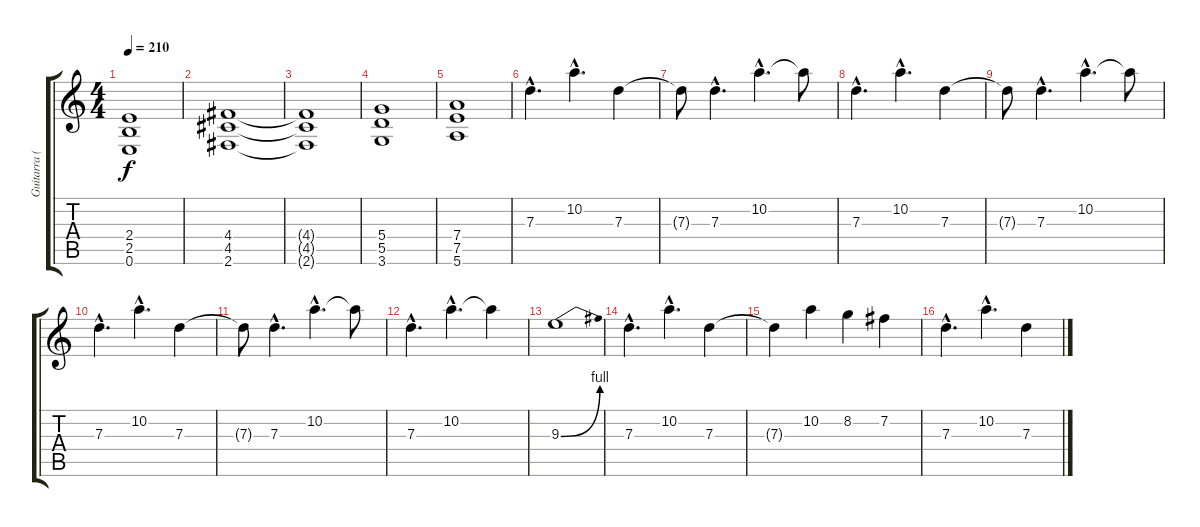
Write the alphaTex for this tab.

\track ("Guitarra (Mariano)" "Guitarra (") {instrument distortionguitar}
\staff {score tabs}
\tuning (E4 B3 G3 D3 A2 E2) {hide}
\ts (4 4)
\tempo 210
\clef g2
\ks c
(2.4{t} 2.5{t} 0.6{t}).1{dy f} |
(4.4 4.5 2.6).1 |
(4.4{t} 4.5{t} 2.6{t}).1 |
(5.4 5.5 3.6).1 |
(7.4 7.5 5.6).1 |
7.3{hac}.4{d} 10.2{hac}.4{d} 7.3.4 |
7.3{t}.8 7.3{hac}.4{d} 10.2{hac}.4{d} 10.2{t}.8 |
7.3{hac}.4{d} 10.2{hac}.4{d} 7.3.4 |
7.3{t}.8 7.3{hac}.4{d} 10.2{hac}.4{d} 10.2{t}.8 |
7.3{hac}.4{d} 10.2{hac}.4{d} 7.3.4 |
7.3{t}.8 7.3{hac}.4{d} 10.2{hac}.4{d} 10.2{t}.8 |
7.3{hac}.4{d} 10.2{hac}.4{d} 10.2{t}.4 |
9.3{be (bend 0 0 60 4)}.1 |
7.3{hac}.4{d} 10.2{hac}.4{d} 7.3.4 |
7.3{t}.4 10.2.4 8.2.4 7.2.4 |
7.3{hac}.4{d} 10.2{hac}.4{d} 7.3.4
